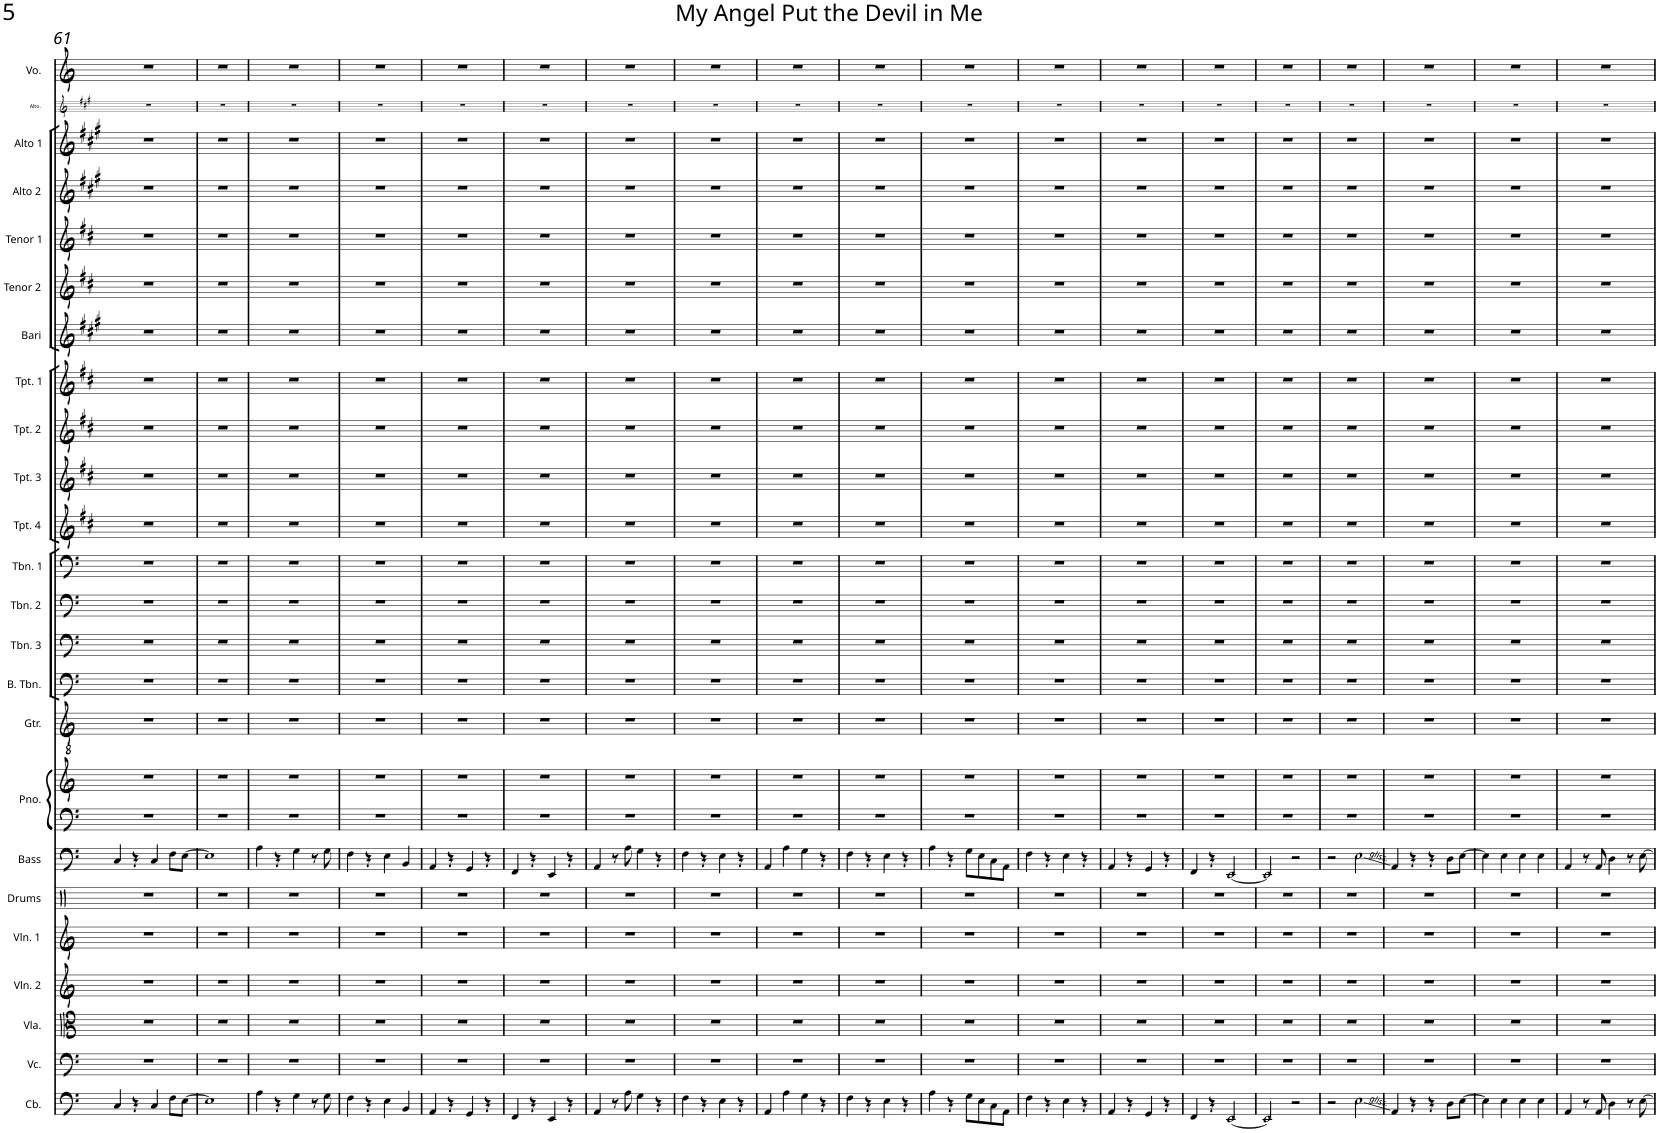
**kern	**kern	**kern	**kern	**kern	**kern	**kern	**kern	**kern	**kern	**kern	**kern	**kern	**kern	**kern	**kern	**kern	**kern	**kern	**kern	**kern	**kern	**kern	**kern	**kern
*part24	*part23	*part22	*part21	*part20	*part19	*part18	*part17	*part17	*part16	*part15	*part14	*part13	*part12	*part11	*part10	*part9	*part8	*part7	*part6	*part5	*part4	*part3	*part2	*part1
*staff25	*staff24	*staff23	*staff22	*staff21	*staff20	*staff19	*staff18	*staff17	*staff16	*staff15	*staff14	*staff13	*staff12	*staff11	*staff10	*staff9	*staff8	*staff7	*staff6	*staff5	*staff4	*staff3	*staff2	*staff1
*I"Contrabass (opt.)	*I"Violoncello (opt.)	*I"Viola  (opt.)	*I"Violin 2 (opt.)	*I"Violin 1 (opt.)	*I"Drums	*I"Bass	*I"Piano	*	*I"Guitar	*I"Bass Trombone	*I"Trombone 3	*I"Trombone 2	*I"Trombone 1	*I"Trumpet 4	*I"Trumpet 3	*I"Trumpet 2	*I"Trumpet 1	*I"Bari Sax	*I"Tenor Sax 2	*I"Tenor Sax 1	*I"Alto Sax 2	*I"Alto Sax 1	*I"Alto Sax (opt.)	*I"Voice
*I'Cb.	*I'Vc.	*I'Vla.	*I'Vln. 2	*I'Vln. 1	*I'Drums	*I'Bass	*I'Pno.	*	*I'Gtr.	*I'B. Tbn.	*I'Tbn. 3	*I'Tbn. 2	*I'Tbn. 1	*I'Tpt. 4	*I'Tpt. 3	*I'Tpt. 2	*I'Tpt. 1	*I'Bari	*I'Tenor 2	*I'Tenor 1	*I'Alto 2	*I'Alto 1	*I'Alto.	*I'Vo.
!!LO:PB:g=z
*clefF4	*clefF4	*clefC3	*clefG2	*clefG2	*clefX	*clefF4	*clefF4	*clefG2	*clefGv2	*clefF4	*clefF4	*clefF4	*clefF4	*clefG2	*clefG2	*clefG2	*clefG2	*clefG2	*clefG2	*clefG2	*clefG2	*clefG2	*clefG2	*clefG2
*Trd7c12	*	*	*	*	*	*Trd7c12	*	*	*	*	*	*	*	*Trd1c2	*Trd1c2	*Trd1c2	*Trd1c2	*Trd12c21	*Trd8c14	*Trd8c14	*Trd5c9	*Trd5c9	*Trd5c9	*
*k[]	*k[]	*k[]	*k[]	*k[]	*k[]	*k[]	*k[]	*k[]	*k[]	*k[]	*k[]	*k[]	*k[]	*k[f#c#]	*k[f#c#]	*k[f#c#]	*k[f#c#]	*k[f#c#g#]	*k[f#c#]	*k[f#c#]	*k[f#c#g#]	*k[f#c#g#]	*k[f#c#g#]	*k[]
*M4/4	*M4/4	*M4/4	*M4/4	*M4/4	*M4/4	*M4/4	*M4/4	*M4/4	*M4/4	*M4/4	*M4/4	*M4/4	*M4/4	*M4/4	*M4/4	*M4/4	*M4/4	*M4/4	*M4/4	*M4/4	*M4/4	*M4/4	*M4/4	*M4/4
=61	=61	=61	=61	=61	=61	=61	=61	=61	=61	=61	=61	=61	=61	=61	=61	=61	=61	=61	=61	=61	=61	=61	=61	=61
4C/	1r	1r	1r	1r	1r	4C/	1r	1r	1r	1r	1r	1r	1r	1r	1r	1r	1r	1r	1r	1r	1r	1r	1r	1r
4r	.	.	.	.	.	4r	.	.	.	.	.	.	.	.	.	.	.	.	.	.	.	.	.	.
4C/	.	.	.	.	.	4C/	.	.	.	.	.	.	.	.	.	.	.	.	.	.	.	.	.	.
8F\L	.	.	.	.	.	8F\L	.	.	.	.	.	.	.	.	.	.	.	.	.	.	.	.	.	.
[8E\J	.	.	.	.	.	[8E\J	.	.	.	.	.	.	.	.	.	.	.	.	.	.	.	.	.	.
=62	=62	=62	=62	=62	=62	=62	=62	=62	=62	=62	=62	=62	=62	=62	=62	=62	=62	=62	=62	=62	=62	=62	=62	=62
1E]	1r	1r	1r	1r	1r	1E]	1r	1r	1r	1r	1r	1r	1r	1r	1r	1r	1r	1r	1r	1r	1r	1r	1r	1r
=63	=63	=63	=63	=63	=63	=63	=63	=63	=63	=63	=63	=63	=63	=63	=63	=63	=63	=63	=63	=63	=63	=63	=63	=63
4A\	1r	1r	1r	1r	1r	4A\	1r	1r	1r	1r	1r	1r	1r	1r	1r	1r	1r	1r	1r	1r	1r	1r	1r	1r
4r	.	.	.	.	.	4r	.	.	.	.	.	.	.	.	.	.	.	.	.	.	.	.	.	.
4G\	.	.	.	.	.	4G\	.	.	.	.	.	.	.	.	.	.	.	.	.	.	.	.	.	.
8r	.	.	.	.	.	8r	.	.	.	.	.	.	.	.	.	.	.	.	.	.	.	.	.	.
8G\	.	.	.	.	.	8G\	.	.	.	.	.	.	.	.	.	.	.	.	.	.	.	.	.	.
=64	=64	=64	=64	=64	=64	=64	=64	=64	=64	=64	=64	=64	=64	=64	=64	=64	=64	=64	=64	=64	=64	=64	=64	=64
4F\	1r	1r	1r	1r	1r	4F\	1r	1r	1r	1r	1r	1r	1r	1r	1r	1r	1r	1r	1r	1r	1r	1r	1r	1r
4r	.	.	.	.	.	4r	.	.	.	.	.	.	.	.	.	.	.	.	.	.	.	.	.	.
4E\	.	.	.	.	.	4E\	.	.	.	.	.	.	.	.	.	.	.	.	.	.	.	.	.	.
4BB/	.	.	.	.	.	4BB/	.	.	.	.	.	.	.	.	.	.	.	.	.	.	.	.	.	.
=65	=65	=65	=65	=65	=65	=65	=65	=65	=65	=65	=65	=65	=65	=65	=65	=65	=65	=65	=65	=65	=65	=65	=65	=65
4AA/	1r	1r	1r	1r	1r	4AA/	1r	1r	1r	1r	1r	1r	1r	1r	1r	1r	1r	1r	1r	1r	1r	1r	1r	1r
4r	.	.	.	.	.	4r	.	.	.	.	.	.	.	.	.	.	.	.	.	.	.	.	.	.
4GG/	.	.	.	.	.	4GG/	.	.	.	.	.	.	.	.	.	.	.	.	.	.	.	.	.	.
4r	.	.	.	.	.	4r	.	.	.	.	.	.	.	.	.	.	.	.	.	.	.	.	.	.
=66	=66	=66	=66	=66	=66	=66	=66	=66	=66	=66	=66	=66	=66	=66	=66	=66	=66	=66	=66	=66	=66	=66	=66	=66
4FF/	1r	1r	1r	1r	1r	4FF/	1r	1r	1r	1r	1r	1r	1r	1r	1r	1r	1r	1r	1r	1r	1r	1r	1r	1r
4r	.	.	.	.	.	4r	.	.	.	.	.	.	.	.	.	.	.	.	.	.	.	.	.	.
4EE/	.	.	.	.	.	4EE/	.	.	.	.	.	.	.	.	.	.	.	.	.	.	.	.	.	.
4r	.	.	.	.	.	4r	.	.	.	.	.	.	.	.	.	.	.	.	.	.	.	.	.	.
=67	=67	=67	=67	=67	=67	=67	=67	=67	=67	=67	=67	=67	=67	=67	=67	=67	=67	=67	=67	=67	=67	=67	=67	=67
4AA/	1r	1r	1r	1r	1r	4AA/	1r	1r	1r	1r	1r	1r	1r	1r	1r	1r	1r	1r	1r	1r	1r	1r	1r	1r
8r	.	.	.	.	.	8r	.	.	.	.	.	.	.	.	.	.	.	.	.	.	.	.	.	.
8A\	.	.	.	.	.	8A\	.	.	.	.	.	.	.	.	.	.	.	.	.	.	.	.	.	.
4G\	.	.	.	.	.	4G\	.	.	.	.	.	.	.	.	.	.	.	.	.	.	.	.	.	.
4r	.	.	.	.	.	4r	.	.	.	.	.	.	.	.	.	.	.	.	.	.	.	.	.	.
=68	=68	=68	=68	=68	=68	=68	=68	=68	=68	=68	=68	=68	=68	=68	=68	=68	=68	=68	=68	=68	=68	=68	=68	=68
4F\	1r	1r	1r	1r	1r	4F\	1r	1r	1r	1r	1r	1r	1r	1r	1r	1r	1r	1r	1r	1r	1r	1r	1r	1r
4r	.	.	.	.	.	4r	.	.	.	.	.	.	.	.	.	.	.	.	.	.	.	.	.	.
4E\	.	.	.	.	.	4E\	.	.	.	.	.	.	.	.	.	.	.	.	.	.	.	.	.	.
4r	.	.	.	.	.	4r	.	.	.	.	.	.	.	.	.	.	.	.	.	.	.	.	.	.
=69	=69	=69	=69	=69	=69	=69	=69	=69	=69	=69	=69	=69	=69	=69	=69	=69	=69	=69	=69	=69	=69	=69	=69	=69
4AA/	1r	1r	1r	1r	1r	4AA/	1r	1r	1r	1r	1r	1r	1r	1r	1r	1r	1r	1r	1r	1r	1r	1r	1r	1r
4A\	.	.	.	.	.	4A\	.	.	.	.	.	.	.	.	.	.	.	.	.	.	.	.	.	.
4G\	.	.	.	.	.	4G\	.	.	.	.	.	.	.	.	.	.	.	.	.	.	.	.	.	.
4r	.	.	.	.	.	4r	.	.	.	.	.	.	.	.	.	.	.	.	.	.	.	.	.	.
=70	=70	=70	=70	=70	=70	=70	=70	=70	=70	=70	=70	=70	=70	=70	=70	=70	=70	=70	=70	=70	=70	=70	=70	=70
4F\	1r	1r	1r	1r	1r	4F\	1r	1r	1r	1r	1r	1r	1r	1r	1r	1r	1r	1r	1r	1r	1r	1r	1r	1r
4r	.	.	.	.	.	4r	.	.	.	.	.	.	.	.	.	.	.	.	.	.	.	.	.	.
4E\	.	.	.	.	.	4E\	.	.	.	.	.	.	.	.	.	.	.	.	.	.	.	.	.	.
4r	.	.	.	.	.	4r	.	.	.	.	.	.	.	.	.	.	.	.	.	.	.	.	.	.
=71	=71	=71	=71	=71	=71	=71	=71	=71	=71	=71	=71	=71	=71	=71	=71	=71	=71	=71	=71	=71	=71	=71	=71	=71
4A\	1r	1r	1r	1r	1r	4A\	1r	1r	1r	1r	1r	1r	1r	1r	1r	1r	1r	1r	1r	1r	1r	1r	1r	1r
4r	.	.	.	.	.	4r	.	.	.	.	.	.	.	.	.	.	.	.	.	.	.	.	.	.
8G\L	.	.	.	.	.	8G\L	.	.	.	.	.	.	.	.	.	.	.	.	.	.	.	.	.	.
8E\	.	.	.	.	.	8E\	.	.	.	.	.	.	.	.	.	.	.	.	.	.	.	.	.	.
8C\	.	.	.	.	.	8C\	.	.	.	.	.	.	.	.	.	.	.	.	.	.	.	.	.	.
8AA\J	.	.	.	.	.	8AA\J	.	.	.	.	.	.	.	.	.	.	.	.	.	.	.	.	.	.
=72	=72	=72	=72	=72	=72	=72	=72	=72	=72	=72	=72	=72	=72	=72	=72	=72	=72	=72	=72	=72	=72	=72	=72	=72
4F\	1r	1r	1r	1r	1r	4F\	1r	1r	1r	1r	1r	1r	1r	1r	1r	1r	1r	1r	1r	1r	1r	1r	1r	1r
4r	.	.	.	.	.	4r	.	.	.	.	.	.	.	.	.	.	.	.	.	.	.	.	.	.
4E\	.	.	.	.	.	4E\	.	.	.	.	.	.	.	.	.	.	.	.	.	.	.	.	.	.
4r	.	.	.	.	.	4r	.	.	.	.	.	.	.	.	.	.	.	.	.	.	.	.	.	.
=73	=73	=73	=73	=73	=73	=73	=73	=73	=73	=73	=73	=73	=73	=73	=73	=73	=73	=73	=73	=73	=73	=73	=73	=73
4AA/	1r	1r	1r	1r	1r	4AA/	1r	1r	1r	1r	1r	1r	1r	1r	1r	1r	1r	1r	1r	1r	1r	1r	1r	1r
4r	.	.	.	.	.	4r	.	.	.	.	.	.	.	.	.	.	.	.	.	.	.	.	.	.
4GG/	.	.	.	.	.	4GG/	.	.	.	.	.	.	.	.	.	.	.	.	.	.	.	.	.	.
4r	.	.	.	.	.	4r	.	.	.	.	.	.	.	.	.	.	.	.	.	.	.	.	.	.
=74	=74	=74	=74	=74	=74	=74	=74	=74	=74	=74	=74	=74	=74	=74	=74	=74	=74	=74	=74	=74	=74	=74	=74	=74
4FF/	1r	1r	1r	1r	1r	4FF/	1r	1r	1r	1r	1r	1r	1r	1r	1r	1r	1r	1r	1r	1r	1r	1r	1r	1r
4r	.	.	.	.	.	4r	.	.	.	.	.	.	.	.	.	.	.	.	.	.	.	.	.	.
[2EE/	.	.	.	.	.	[2EE/	.	.	.	.	.	.	.	.	.	.	.	.	.	.	.	.	.	.
=75	=75	=75	=75	=75	=75	=75	=75	=75	=75	=75	=75	=75	=75	=75	=75	=75	=75	=75	=75	=75	=75	=75	=75	=75
2EE/]	1r	1r	1r	1r	1r	2EE/]	1r	1r	1r	1r	1r	1r	1r	1r	1r	1r	1r	1r	1r	1r	1r	1r	1r	1r
2r	.	.	.	.	.	2r	.	.	.	.	.	.	.	.	.	.	.	.	.	.	.	.	.	.
=76	=76	=76	=76	=76	=76	=76	=76	=76	=76	=76	=76	=76	=76	=76	=76	=76	=76	=76	=76	=76	=76	=76	=76	=76
2r	1r	1r	1r	1r	1r	2r	1r	1r	1r	1r	1r	1r	1r	1r	1r	1r	1r	1r	1r	1r	1r	1r	1r	1r
2E\	.	.	.	.	.	2E\	.	.	.	.	.	.	.	.	.	.	.	.	.	.	.	.	.	.
=77	=77	=77	=77	=77	=77	=77	=77	=77	=77	=77	=77	=77	=77	=77	=77	=77	=77	=77	=77	=77	=77	=77	=77	=77
4AA/	1r	1r	1r	1r	1r	4AA/	1r	1r	1r	1r	1r	1r	1r	1r	1r	1r	1r	1r	1r	1r	1r	1r	1r	1r
4r	.	.	.	.	.	4r	.	.	.	.	.	.	.	.	.	.	.	.	.	.	.	.	.	.
4r	.	.	.	.	.	4r	.	.	.	.	.	.	.	.	.	.	.	.	.	.	.	.	.	.
8D\L	.	.	.	.	.	8D\L	.	.	.	.	.	.	.	.	.	.	.	.	.	.	.	.	.	.
[8E\J	.	.	.	.	.	[8E\J	.	.	.	.	.	.	.	.	.	.	.	.	.	.	.	.	.	.
=78	=78	=78	=78	=78	=78	=78	=78	=78	=78	=78	=78	=78	=78	=78	=78	=78	=78	=78	=78	=78	=78	=78	=78	=78
4E\]	1r	1r	1r	1r	1r	4E\]	1r	1r	1r	1r	1r	1r	1r	1r	1r	1r	1r	1r	1r	1r	1r	1r	1r	1r
4E\	.	.	.	.	.	4E\	.	.	.	.	.	.	.	.	.	.	.	.	.	.	.	.	.	.
4E\	.	.	.	.	.	4E\	.	.	.	.	.	.	.	.	.	.	.	.	.	.	.	.	.	.
4E\	.	.	.	.	.	4E\	.	.	.	.	.	.	.	.	.	.	.	.	.	.	.	.	.	.
=79	=79	=79	=79	=79	=79	=79	=79	=79	=79	=79	=79	=79	=79	=79	=79	=79	=79	=79	=79	=79	=79	=79	=79	=79
4AA/	1r	1r	1r	1r	1r	4AA/	1r	1r	1r	1r	1r	1r	1r	1r	1r	1r	1r	1r	1r	1r	1r	1r	1r	1r
8r	.	.	.	.	.	8r	.	.	.	.	.	.	.	.	.	.	.	.	.	.	.	.	.	.
8AA/	.	.	.	.	.	8AA/	.	.	.	.	.	.	.	.	.	.	.	.	.	.	.	.	.	.
4D\	.	.	.	.	.	4D\	.	.	.	.	.	.	.	.	.	.	.	.	.	.	.	.	.	.
8r	.	.	.	.	.	8r	.	.	.	.	.	.	.	.	.	.	.	.	.	.	.	.	.	.
[8E\	.	.	.	.	.	[8E\	.	.	.	.	.	.	.	.	.	.	.	.	.	.	.	.	.	.
=	=	=	=	=	=	=	=	=	=	=	=	=	=	=	=	=	=	=	=	=	=	=	=	=
*-	*-	*-	*-	*-	*-	*-	*-	*-	*-	*-	*-	*-	*-	*-	*-	*-	*-	*-	*-	*-	*-	*-	*-	*-
